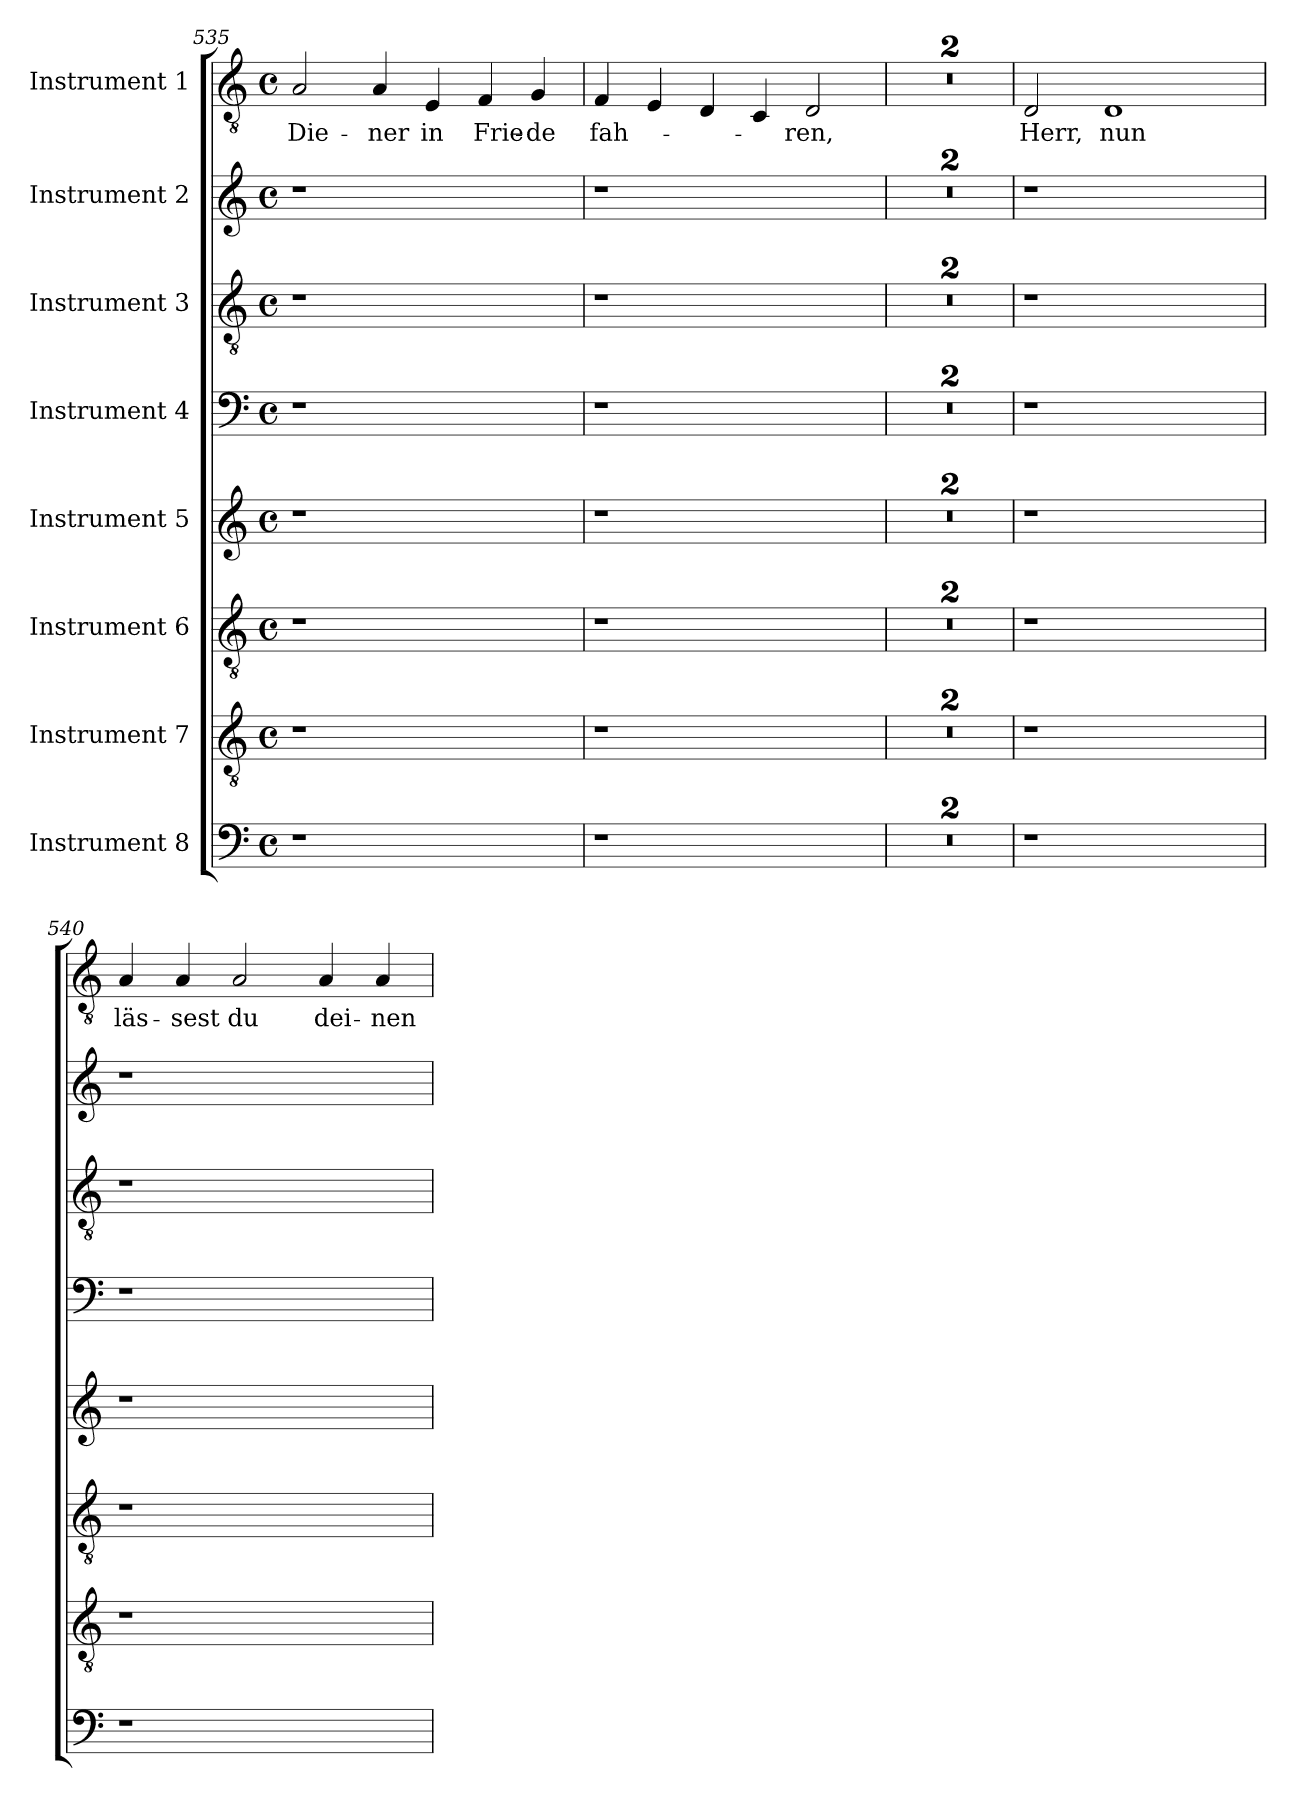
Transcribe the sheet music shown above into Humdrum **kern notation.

**kern	**kern	**kern	**kern	**kern	**kern	**kern	**kern	**text
*part8	*part7	*part6	*part5	*part4	*part3	*part2	*part1	*part1
*staff8	*staff7	*staff6	*staff5	*staff4	*staff3	*staff2	*staff1	*staff1
*I"Instrument 8	*I"Instrument 7	*I"Instrument 6	*I"Instrument 5	*I"Instrument 4	*I"Instrument 3	*I"Instrument 2	*I"Instrument 1	*
*clefF4	*clefGv2	*clefGv2	*clefG2	*clefF4	*clefGv2	*clefG2	*clefGv2	*
*M4/4	*M4/4	*M4/4	*M4/4	*M4/4	*M4/4	*M4/4	*M4/4	*
*met(c)	*met(c)	*met(c)	*met(c)	*met(c)	*met(c)	*met(c)	*met(c)	*
=535	=535	=535	=535	=535	=535	=535	=535	=535
!	!	!	!	!	!	!	!	!LO:LY:b:cj
1r	1r	1r	1r	1r	1r	1r	2A/	Die-
!	!	!	!	!	!	!	!	!LO:LY:b:cj
.	.	.	.	.	.	.	4A/	-ner
!	!	!	!	!	!	!	!	!LO:LY:b:cj
.	.	.	.	.	.	.	4E/	in
!	!	!	!	!	!	!	!	!LO:LY:b:cj
2ryy	2ryy	2ryy	2ryy	2ryy	2ryy	2ryy	4F/	Frie-
!	!	!	!	!	!	!	!	!LO:LY:b:rj
.	.	.	.	.	.	.	4G/	-de
!!LO:LB:g=z
=536	=536	=536	=536	=536	=536	=536	=536	=536
!	!	!	!	!	!	!	!	!LO:LY:b:cj
1r	1r	1r	1r	1r	1r	1r	4F/	fah-
.	.	.	.	.	.	.	4E/	.
.	.	.	.	.	.	.	4D/	.
.	.	.	.	.	.	.	4C/	.
!	!	!	!	!	!	!	!	!LO:LY:b:cj
2ryy	2ryy	2ryy	2ryy	2ryy	2ryy	2ryy	2D/	-ren,
=537	=537	=537	=537	=537	=537	=537	=537	=537
1r	1r	1r	1r	1r	1r	1r	1r	.
=538	=538	=538	=538	=538	=538	=538	=538	=538
1r	1r	1r	1r	1r	1r	1r	1r	.
=539	=539	=539	=539	=539	=539	=539	=539	=539
!	!	!	!	!	!	!	!	!LO:LY:b:cj
1r	1r	1r	1r	1r	1r	1r	2D/	Herr,
!	!	!	!	!	!	!	!	!LO:LY:b:cj
.	.	.	.	.	.	.	1D	nun
2ryy	2ryy	2ryy	2ryy	2ryy	2ryy	2ryy	.	.
=540	=540	=540	=540	=540	=540	=540	=540	=540
!	!	!	!	!	!	!	!	!LO:LY:b
1r	1r	1r	1r	1r	1r	1r	4A/	läs-
!	!	!	!	!	!	!	!	!LO:LY:b:rj
.	.	.	.	.	.	.	4A/	-sest
!	!	!	!	!	!	!	!	!LO:LY:b:cj
.	.	.	.	.	.	.	2A/	du
!	!	!	!	!	!	!	!	!LO:LY:b
2ryy	2ryy	2ryy	2ryy	2ryy	2ryy	2ryy	4A/	dei-
!	!	!	!	!	!	!	!	!LO:LY:b:rj
.	.	.	.	.	.	.	4A/	-nen
=	=	=	=	=	=	=	=	=
*-	*-	*-	*-	*-	*-	*-	*-	*-
